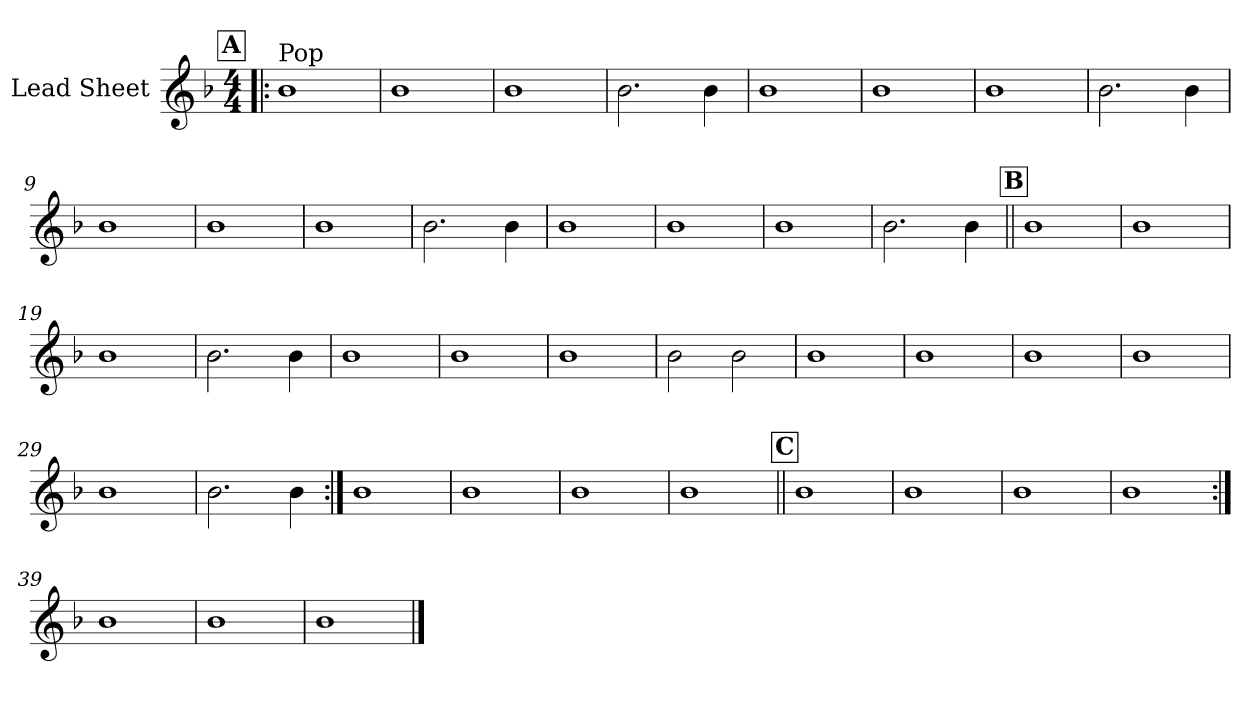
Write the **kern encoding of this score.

**kern
*part1
*staff1
*I"Lead Sheet
*clefG2
*k[b-]
*d:
*M4/4
*MM76
!!LO:REH:place=s1:a:fs=14:t=A
=1!|:
!LO:TX:a:t=Pop
1b-
=2
1b-
=3
1b-
=4
2.b-\
4b-\
!!LO:LB:g=z
=5
1b-
=6
1b-
=7
1b-
=8
2.b-\
4b-\
!!LO:LB:g=z
=9
1b-
=10
1b-
=11
1b-
=12
2.b-\
4b-\
!!LO:LB:g=z
=13
1b-
=14
1b-
=15
1b-
=16
2.b-\
4b-\
!!LO:LB:g=z
!!LO:REH:place=s1:a:fs=14:t=B
=17||
1b-
=18
1b-
=19
1b-
=20
2.b-\
4b-\
!!LO:LB:g=z
=21
1b-
=22
1b-
=23
1b-
=24
2b-\
2b-\
!!LO:LB:g=z
=25
1b-
=26
1b-
=27
1b-
=28
1b-
!!LO:LB:g=z
=29
1b-
=30
2.b-\
4b-\
=31:|!
1b-
=32
1b-
=33
1b-
=34
1b-
!!LO:LB:g=z
!!LO:REH:place=s1:a:fs=14:t=C
=35||
1b-
=36
1b-
=37
1b-
=38
1b-
!!LO:LB:g=z
=39:|!
1b-
=40
1b-
=41
1b-
==
*-
